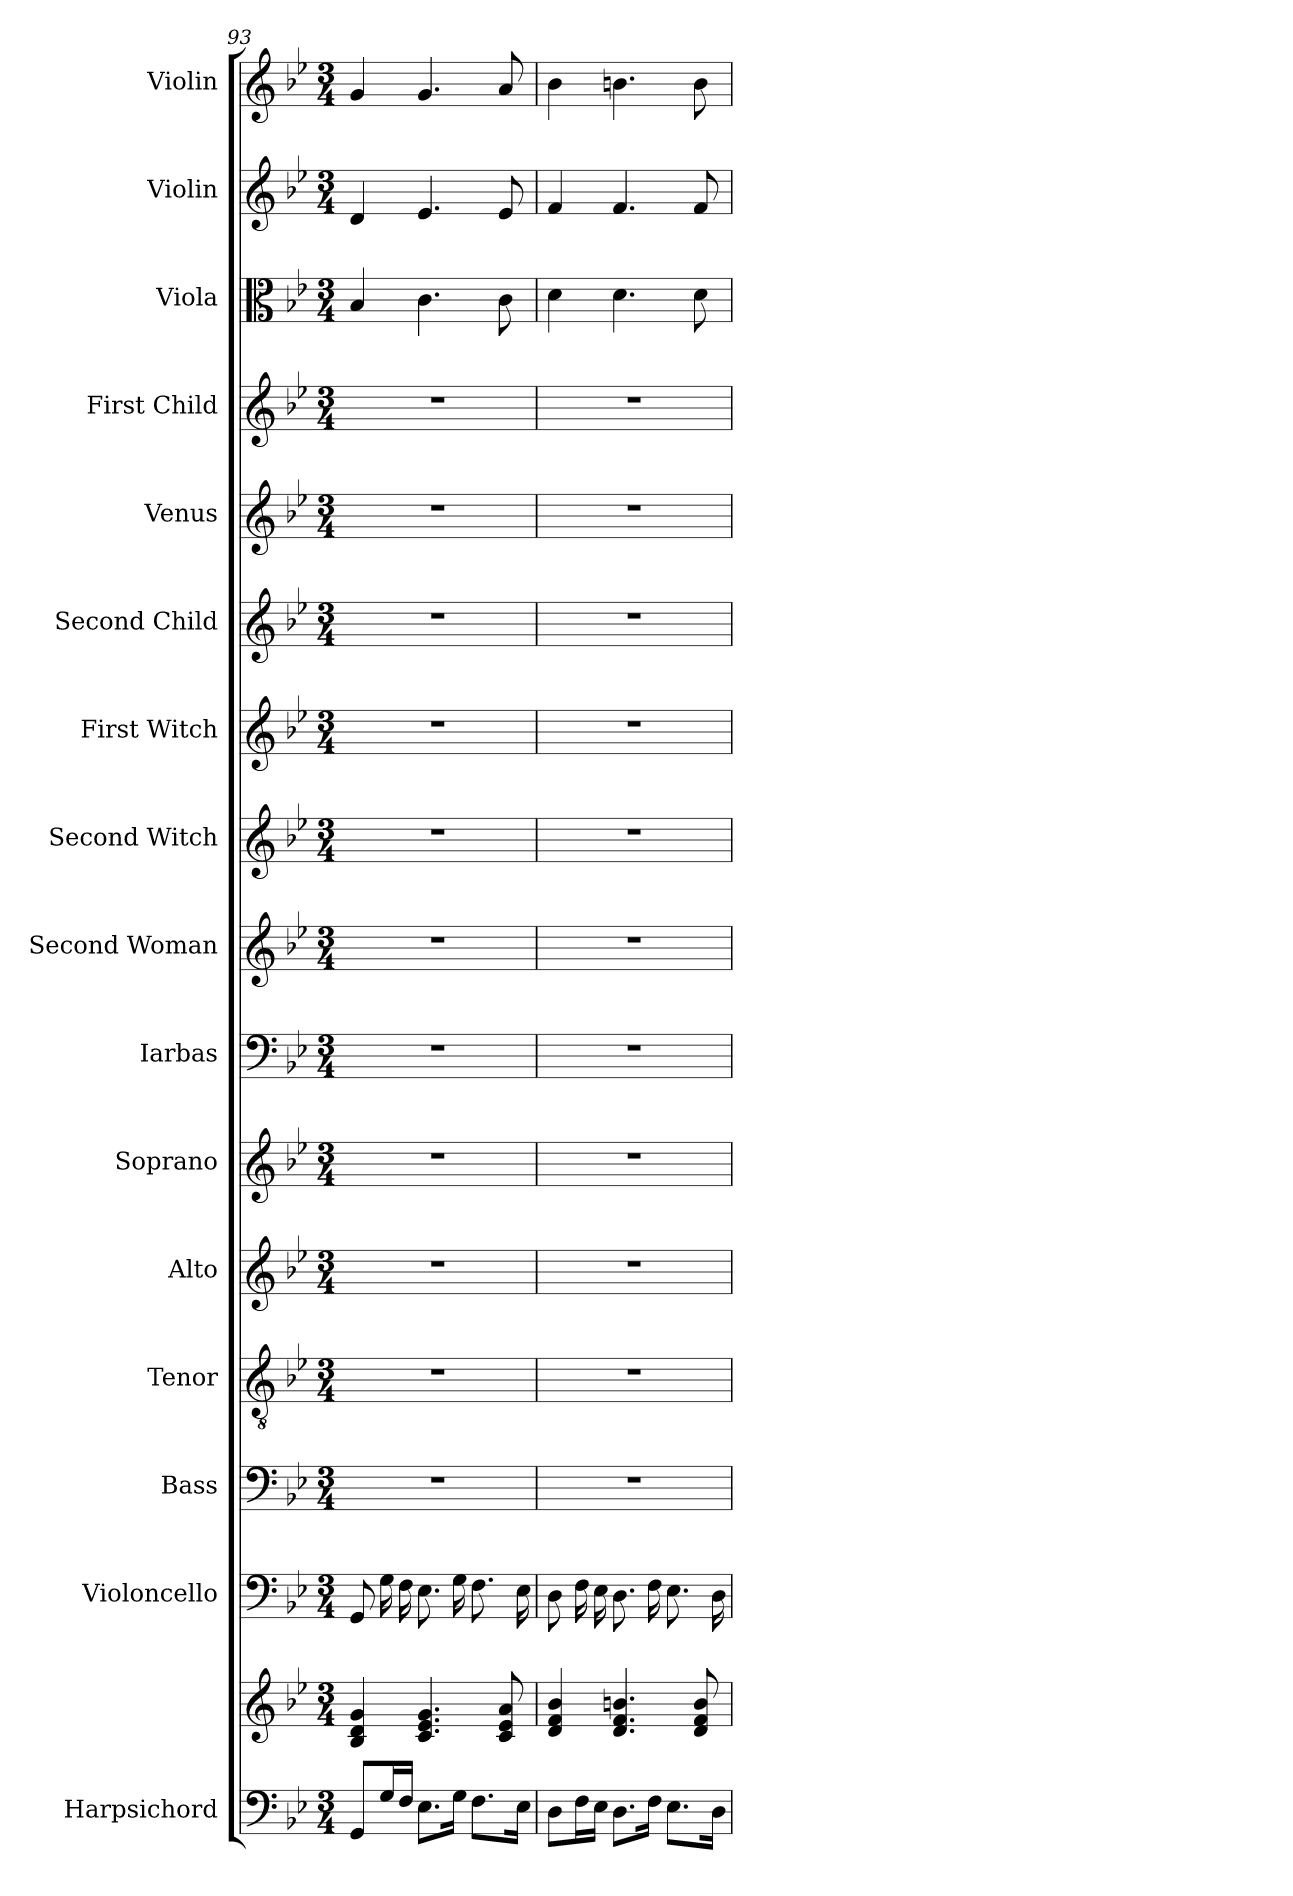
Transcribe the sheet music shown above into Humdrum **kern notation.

**kern	**kern	**kern	**kern	**kern	**kern	**kern	**kern	**kern	**kern	**kern	**kern	**kern	**kern	**kern	**kern	**kern
*part16	*part16	*part15	*part14	*part13	*part12	*part11	*part10	*part9	*part8	*part7	*part6	*part5	*part4	*part3	*part2	*part1
*staff17	*staff16	*staff15	*staff14	*staff13	*staff12	*staff11	*staff10	*staff9	*staff8	*staff7	*staff6	*staff5	*staff4	*staff3	*staff2	*staff1
*I"Harpsichord	*	*I"Violoncello	*I"Bass	*I"Tenor	*I"Alto	*I"Soprano	*I"Iarbas	*I"Second Woman	*I"Second Witch	*I"First Witch	*I"Second Child	*I"Venus	*I"First Child	*I"Viola	*I"Violin	*I"Violin
*I'Hch.	*	*I'Vc.	*I'B.	*I'T.	*I'A.	*I'S.	*I'I.	*I'2W	*I'W2.	*I'W1	*I'C2.	*I'V.	*I'C1	*I'Vla.	*I'Vln.	*I'Vln.
*clefF4	*clefG2	*clefF4	*clefF4	*clefGv2	*clefG2	*clefG2	*clefF4	*clefG2	*clefG2	*clefG2	*clefG2	*clefG2	*clefG2	*clefC3	*clefG2	*clefG2
*k[b-e-]	*k[b-e-]	*k[b-e-]	*k[b-e-]	*k[b-e-]	*k[b-e-]	*k[b-e-]	*k[b-e-]	*k[b-e-]	*k[b-e-]	*k[b-e-]	*k[b-e-]	*k[b-e-]	*k[b-e-]	*k[b-e-]	*k[b-e-]	*k[b-e-]
*M3/4	*M3/4	*M3/4	*M3/4	*M3/4	*M3/4	*M3/4	*M3/4	*M3/4	*M3/4	*M3/4	*M3/4	*M3/4	*M3/4	*M3/4	*M3/4	*M3/4
=93	=93	=93	=93	=93	=93	=93	=93	=93	=93	=93	=93	=93	=93	=93	=93	=93
8GG/L	4B-/ 4d/ 4g/	8GG/	2.r	2.r	2.r	2.r	2.r	2.r	2.r	2.r	2.r	2.r	2.r	4B-/	4d/	4g/
16G/L	.	16G\	.	.	.	.	.	.	.	.	.	.	.	.	.	.
16F/JJ	.	16F\	.	.	.	.	.	.	.	.	.	.	.	.	.	.
8.E-\L	4.c/ 4.e-/ 4.g/	8.E-\	.	.	.	.	.	.	.	.	.	.	.	4.c\	4.e-/	4.g/
16G\Jk	.	16G\	.	.	.	.	.	.	.	.	.	.	.	.	.	.
8.F\L	.	8.F\	.	.	.	.	.	.	.	.	.	.	.	.	.	.
.	8c/ 8e-/ 8a/	.	.	.	.	.	.	.	.	.	.	.	.	8c\	8e-/	8a/
16E-\Jk	.	16E-\	.	.	.	.	.	.	.	.	.	.	.	.	.	.
=94	=94	=94	=94	=94	=94	=94	=94	=94	=94	=94	=94	=94	=94	=94	=94	=94
8D\L	4d/ 4f/ 4b-/	8D\	2.r	2.r	2.r	2.r	2.r	2.r	2.r	2.r	2.r	2.r	2.r	4d\	4f/	4b-\
16F\L	.	16F\	.	.	.	.	.	.	.	.	.	.	.	.	.	.
16E-\JJ	.	16E-\	.	.	.	.	.	.	.	.	.	.	.	.	.	.
8.D\L	4.d/ 4.f/ 4.bn/	8.D\	.	.	.	.	.	.	.	.	.	.	.	4.d\	4.f/	4.bn\
16F\Jk	.	16F\	.	.	.	.	.	.	.	.	.	.	.	.	.	.
8.E-\L	.	8.E-\	.	.	.	.	.	.	.	.	.	.	.	.	.	.
.	8d/ 8f/ 8b/	.	.	.	.	.	.	.	.	.	.	.	.	8d\	8f/	8b\
16D\Jk	.	16D\	.	.	.	.	.	.	.	.	.	.	.	.	.	.
=	=	=	=	=	=	=	=	=	=	=	=	=	=	=	=	=
*-	*-	*-	*-	*-	*-	*-	*-	*-	*-	*-	*-	*-	*-	*-	*-	*-
